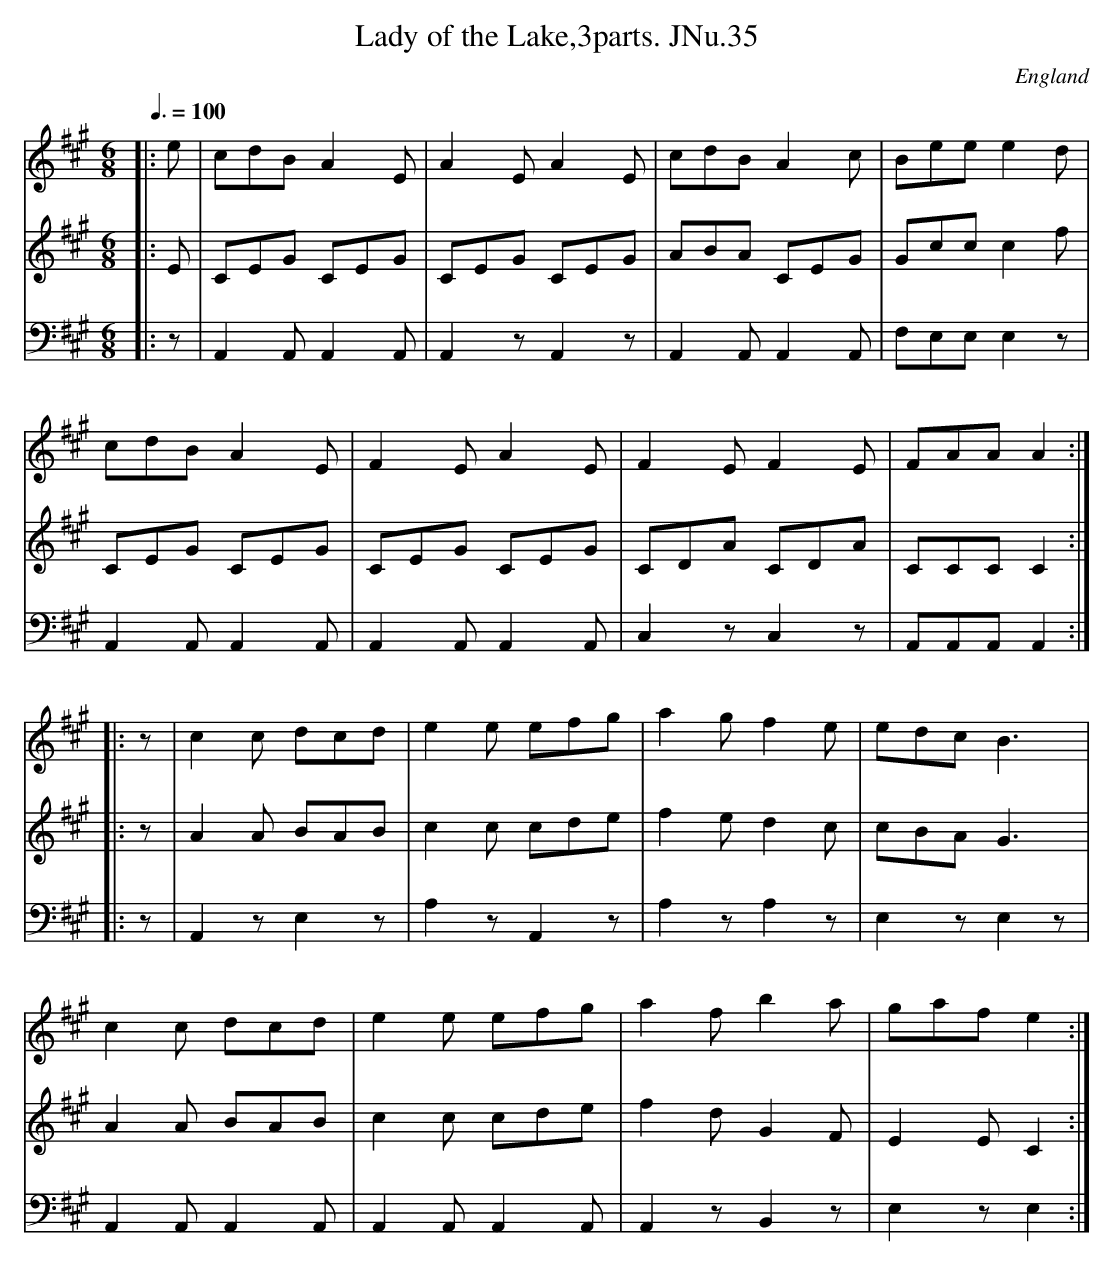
X:1
T:Lady of the Lake,3parts. JNu.35
L:1/8
M:6/8
O:England
Q:3/8=100
V:1
V:2
V:3 clef=bass
K:A
[V:1] |: e | cdB A2E | A2E A2E | cdB A2c | Bee e2d |
[V:2] |: E | CEG CEG | CEG CEG | ABA CEG | Gccc2f |
[V:3] |: z | A,,2A,,A,,2A,, | A,,2zA,,2z | A,,2A,,A,,2A,, | F,E,E,E,2z |
[V:1] cdB A2E | F2E A2E | F2E F2E | FAA A2 :|
[V:2] CEG CEG | CEG CEG | CDA CDA | CCCC2 :|
[V:3] A,,2A,,A,,2A,, | A,,2A,,A,,2A,, | C,2zC,2z | A,,A,,A,,A,,2 :|
[V:1] |: z | c2c dcd | e2e efg | a2g f2e | edc B3 |
[V:2] |: z | A2A BAB | c2c cde | f2ed2c | cBAG3 |
[V:3] |: z | A,,2zE,2z | A,2zA,,2z | A,2zA,2z | E,2zE,2z |
[V:1] c2c dcd | e2e efg | a2f b2a | gaf e2 :|
[V:2] A2A BAB | c2c cde | f2dG2F | E2EC2 :|
[V:3] A,,2A,,A,,2A,, | A,,2A,,A,,2A,, | A,,2zB,,2z | E,2zE,2 :|
